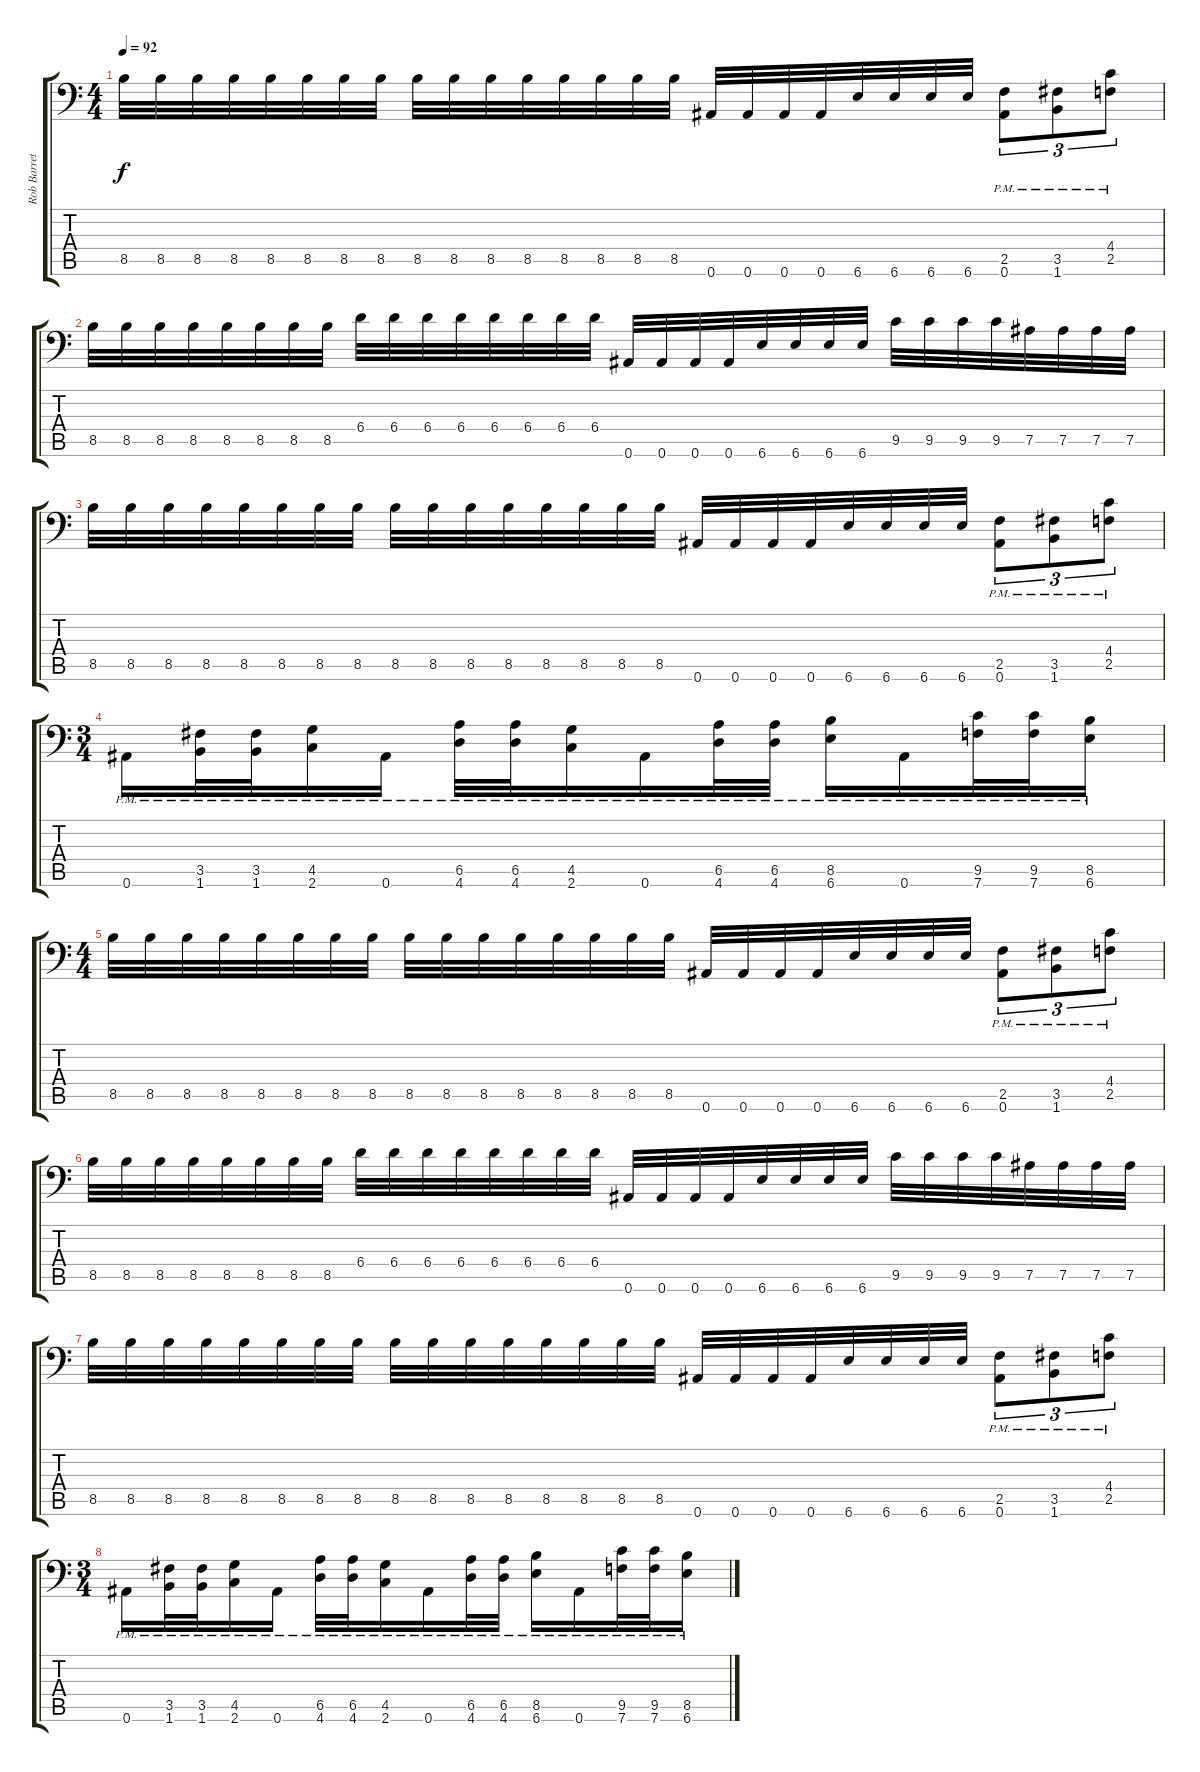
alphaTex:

\track ("Rob Barrett" "Rob Barret") {instrument distortionguitar}
\staff {score tabs}
\tuning (Bb3 F3 Db3 Ab2 Eb2 Bb1) {hide}
\ts (4 4)
\tempo 92
\clef f4
\ks c
8.5.32{dy f} 8.5.32 8.5.32 8.5.32 8.5.32 8.5.32 8.5.32 8.5.32 8.5.32 8.5.32 8.5.32 8.5.32 8.5.32 8.5.32 8.5.32 8.5.32 0.6.32 0.6.32 0.6.32 0.6.32 6.6.32 6.6.32 6.6.32 6.6.32 (2.5{pm} 0.6{pm}).8{tu (3 2)} (3.5{pm} 1.6{pm}).8{tu (3 2)} (4.4{pm} 2.5{pm}).8{tu (3 2)} |
8.5.32 8.5.32 8.5.32 8.5.32 8.5.32 8.5.32 8.5.32 8.5.32 6.4.32 6.4.32 6.4.32 6.4.32 6.4.32 6.4.32 6.4.32 6.4.32 0.6.32 0.6.32 0.6.32 0.6.32 6.6.32 6.6.32 6.6.32 6.6.32 9.5.32 9.5.32 9.5.32 9.5.32 7.5.32 7.5.32 7.5.32 7.5.32 |
8.5.32 8.5.32 8.5.32 8.5.32 8.5.32 8.5.32 8.5.32 8.5.32 8.5.32 8.5.32 8.5.32 8.5.32 8.5.32 8.5.32 8.5.32 8.5.32 0.6.32 0.6.32 0.6.32 0.6.32 6.6.32 6.6.32 6.6.32 6.6.32 (2.5{pm} 0.6{pm}).8{tu (3 2)} (3.5{pm} 1.6{pm}).8{tu (3 2)} (4.4{pm} 2.5{pm}).8{tu (3 2)} |
\ts (3 4)
0.6{pm}.16 (3.5{pm} 1.6{pm}).32 (3.5{pm} 1.6{pm}).32 (4.5{pm} 2.6{pm}).16 0.6{pm}.16 (6.5{pm} 4.6{pm}).32 (6.5{pm} 4.6{pm}).32 (4.5{pm} 2.6{pm}).16 0.6{pm}.16 (6.5{pm} 4.6{pm}).32 (6.5{pm} 4.6{pm}).32 (8.5{pm} 6.6{pm}).16 0.6{pm}.16 (9.5{pm} 7.6{pm}).32 (9.5{pm} 7.6{pm}).32 (8.5{pm} 6.6{pm}).16 |
\ts (4 4)
8.5.32 8.5.32 8.5.32 8.5.32 8.5.32 8.5.32 8.5.32 8.5.32 8.5.32 8.5.32 8.5.32 8.5.32 8.5.32 8.5.32 8.5.32 8.5.32 0.6.32 0.6.32 0.6.32 0.6.32 6.6.32 6.6.32 6.6.32 6.6.32 (2.5{pm} 0.6{pm}).8{tu (3 2)} (3.5{pm} 1.6{pm}).8{tu (3 2)} (4.4{pm} 2.5{pm}).8{tu (3 2)} |
8.5.32 8.5.32 8.5.32 8.5.32 8.5.32 8.5.32 8.5.32 8.5.32 6.4.32 6.4.32 6.4.32 6.4.32 6.4.32 6.4.32 6.4.32 6.4.32 0.6.32 0.6.32 0.6.32 0.6.32 6.6.32 6.6.32 6.6.32 6.6.32 9.5.32 9.5.32 9.5.32 9.5.32 7.5.32 7.5.32 7.5.32 7.5.32 |
8.5.32 8.5.32 8.5.32 8.5.32 8.5.32 8.5.32 8.5.32 8.5.32 8.5.32 8.5.32 8.5.32 8.5.32 8.5.32 8.5.32 8.5.32 8.5.32 0.6.32 0.6.32 0.6.32 0.6.32 6.6.32 6.6.32 6.6.32 6.6.32 (2.5{pm} 0.6{pm}).8{tu (3 2)} (3.5{pm} 1.6{pm}).8{tu (3 2)} (4.4{pm} 2.5{pm}).8{tu (3 2)} |
\ts (3 4)
0.6{pm}.16 (3.5{pm} 1.6{pm}).32 (3.5{pm} 1.6{pm}).32 (4.5{pm} 2.6{pm}).16 0.6{pm}.16 (6.5{pm} 4.6{pm}).32 (6.5{pm} 4.6{pm}).32 (4.5{pm} 2.6{pm}).16 0.6{pm}.16 (6.5{pm} 4.6{pm}).32 (6.5{pm} 4.6{pm}).32 (8.5{pm} 6.6{pm}).16 0.6{pm}.16 (9.5{pm} 7.6{pm}).32 (9.5{pm} 7.6{pm}).32 (8.5{pm} 6.6{pm}).16
